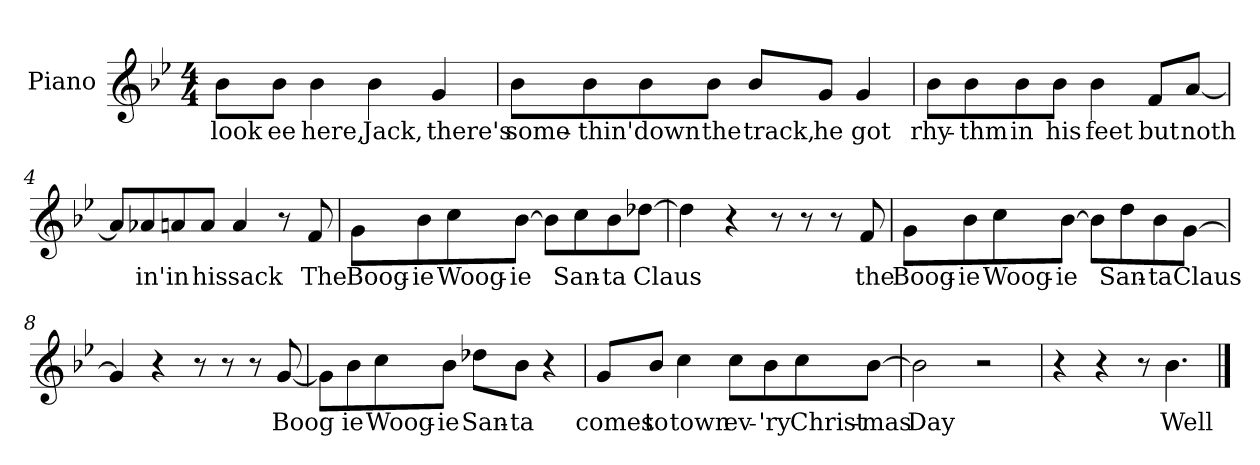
**kern	**text
*part1	*part1
*staff1	*staff1
*I"Piano	*
*I'Pno	*
*clefG2	*
*k[b-e-]	*
*B-:	*
*M4/4	*
=1	=1
8b-\L	look
8b-\J	ee
4b-\	here,
4b-\	Jack,
4g/	there's
=2	=2
8b-\L	some-
8b-\	-thin'
8b-\	down
8b-\J	the
8b-/L	track,
8g/J	he
4g/	got
=3	=3
8b-\L	rhy-
8b-\	-thm
8b-\	in
8b-\J	his
4b-\	feet
8f/L	but
[8a/J	noth
!!LO:LB:g=z
=4	=4
8a/L]	.
8a-X/	in'
8an/	in
8a/J	his
4a/	sack
8r	.
8f/	The
=5	=5
8g\L	Boog-
8b-\	-ie
8cc\	Woog-
[8b-\J	-ie
8b-\L]	.
8cc\	San-
8b-\	-ta
[8dd-X\J	Claus
=6	=6
4dd-\]	.
4r	.
8r	.
8r	.
8r	.
8f/	the
!!LO:LB:g=z
=7	=7
8g\L	Boog-
8b-\	-ie
8cc\	Woog-
[8b-\J	-ie
8b-\L]	.
8dd\	San-
8b-\	-ta
[8g\J	Claus
=8	=8
4g/]	.
4r	.
8r	.
8r	.
8r	.
[8g/	Boog
=9	=9
8g\L]	.
8b-\	ie
8cc\	Woog-
8b-\J	-ie
8dd-X\L	San-
8b-\J	-ta
4r	.
!!LO:LB:g=z
=10	=10
8g/L	comes
8b-/J	to
4cc\	town
8cc\L	ev-
8b-\	-'ry
8cc\	Christ-
[8b-\J	-mas
=11	=11
2b-\]	Day
2r	.
=12	=12
4r	.
4r	.
8r	.
4.b-\	Well
==	==
*-	*-
